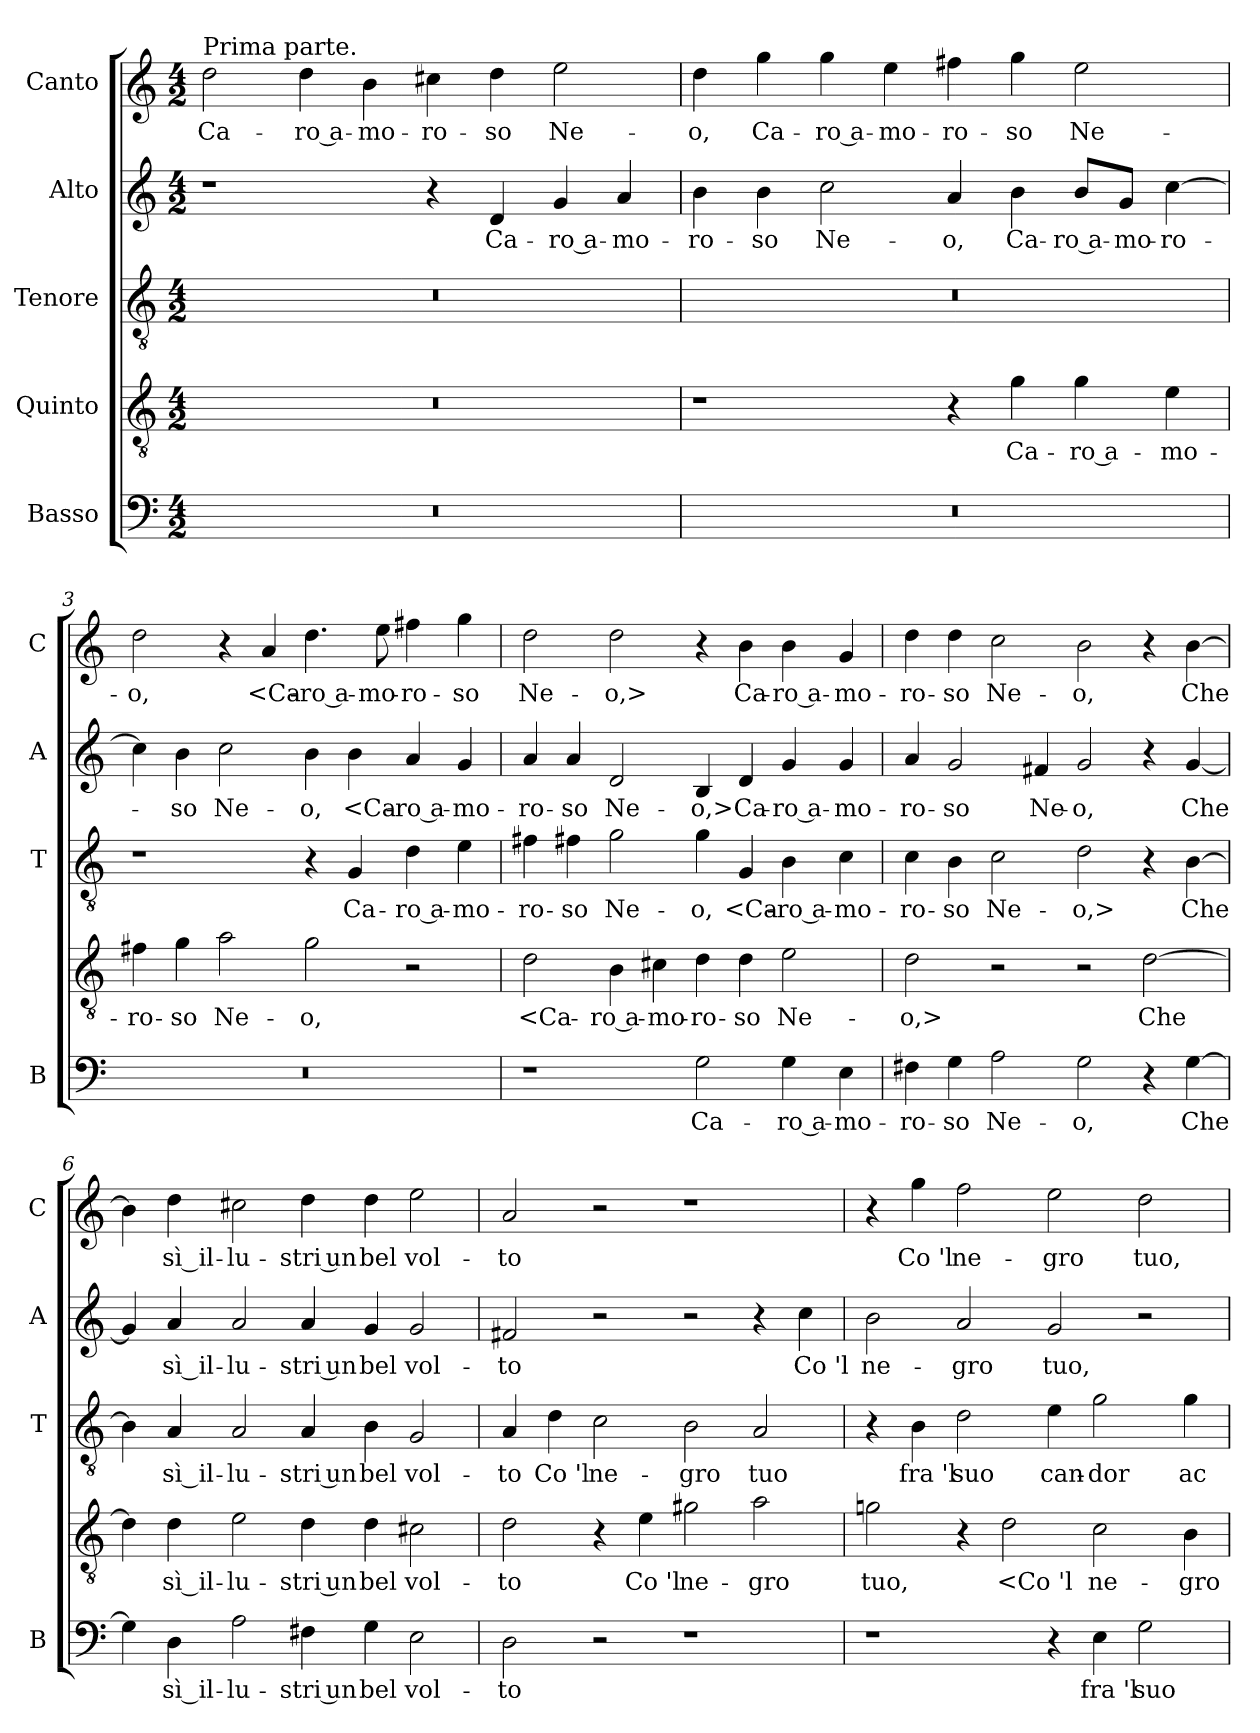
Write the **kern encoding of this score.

**kern	**text	**kern	**text	**kern	**text	**kern	**text	**kern	**text
*part5	*part5	*part4	*part4	*part3	*part3	*part2	*part2	*part1	*part1
*staff5	*staff5	*staff4	*staff4	*staff3	*staff3	*staff2	*staff2	*staff1	*staff1
*I"Basso	*	*I"Quinto	*	*I"Tenore	*	*I"Alto	*	*I"Canto	*
*I'B	*	*	*	*I'T	*	*I'A	*	*I'C	*
*clefF4	*	*clefGv2	*	*clefGv2	*	*clefG2	*	*clefG2	*
*k[]	*	*k[]	*	*k[]	*	*k[]	*	*k[]	*
*M4/2	*	*M4/2	*	*M4/2	*	*M4/2	*	*M4/2	*
=1	=1	=1	=1	=1	=1	=1	=1	=1	=1
!	!	!	!	!	!	!	!	!LO:TX:a:t=Prima parte.	!
0r	.	0r	.	0r	.	1r	.	2dd	Ca-
.	.	.	.	.	.	.	.	4dd	-ro a-
.	.	.	.	.	.	.	.	4b	-mo-
.	.	.	.	.	.	4r	.	4cc#X	-ro-
.	.	.	.	.	.	4d	Ca-	4dd	-so
.	.	.	.	.	.	4g	-ro a-	2ee	Ne-
.	.	.	.	.	.	4a	-mo-	.	.
=2	=2	=2	=2	=2	=2	=2	=2	=2	=2
0r	.	1r	.	0r	.	4b	-ro-	4dd	-o,
.	.	.	.	.	.	4b	-so	4gg	Ca-
.	.	.	.	.	.	2cc	Ne-	4gg	-ro a-
.	.	.	.	.	.	.	.	4ee	-mo-
.	.	4r	.	.	.	4a	-o,	4ff#X	-ro-
.	.	4g	Ca-	.	.	4b	Ca-	4gg	-so
.	.	4g	-ro a-	.	.	8b/L	-ro a-	2ee	Ne-
.	.	.	.	.	.	8g/J	-mo-	.	.
.	.	4e	-mo-	.	.	[4cc	-ro-	.	.
=3	=3	=3	=3	=3	=3	=3	=3	=3	=3
0r	.	4f#X	-ro-	1r	.	4cc]	.	2dd	-o,
.	.	4g	-so	.	.	4b	-so	.	.
.	.	2a	Ne-	.	.	2cc	Ne-	4r	.
.	.	.	.	.	.	.	.	4a	<Ca-
.	.	2g	-o,	4r	.	4b	-o,	4.dd	-ro a-
.	.	.	.	4G	Ca-	4b	<Ca-	.	.
.	.	.	.	.	.	.	.	8ee	-mo-
.	.	2r	.	4d	-ro a-	4a	-ro a-	4ff#X	-ro-
.	.	.	.	4e	-mo-	4g	-mo-	4gg	-so
=4	=4	=4	=4	=4	=4	=4	=4	=4	=4
1r	.	2d	<Ca-	4f#X	-ro-	4a	-ro-	2dd	Ne-
.	.	.	.	4f#X	-so	4a	-so	.	.
.	.	4B	-ro a-	2g	Ne-	2d	Ne-	2dd	-o,>
.	.	4c#X	-mo-	.	.	.	.	.	.
2G	Ca-	4d	-ro-	4g	-o,	4B	-o,>	4r	.
.	.	4d	-so	4G	<Ca-	4d	Ca-	4b	Ca-
4G	-ro a-	2e	Ne-	4B	-ro a-	4g	-ro a-	4b	-ro a-
4E	-mo-	.	.	4c	-mo-	4g	-mo-	4g	-mo-
=5	=5	=5	=5	=5	=5	=5	=5	=5	=5
4F#X	-ro-	2d	-o,>	4c	-ro-	4a	-ro-	4dd	-ro-
4G	-so	.	.	4B	-so	2g	-so	4dd	-so
2A	Ne-	2r	.	2c	Ne-	.	.	2cc	Ne-
.	.	.	.	.	.	4f#X	Ne-	.	.
2G	-o,	2r	.	2d	-o,>	2g	-o,	2b	-o,
4r	.	[2d	Che	4r	.	4r	.	4r	.
[4G	Che	.	.	[4B	Che	[4g	Che	[4b	Che
=6	=6	=6	=6	=6	=6	=6	=6	=6	=6
4G]	.	4d]	.	4B]	.	4g]	.	4b]	.
4D	sì il-	4d	sì il-	4A	sì il-	4a	sì il-	4dd	sì il-
2A	-lu-	2e	-lu-	2A	-lu-	2a	-lu-	2cc#X	-lu-
4F#X	-stri un	4d	-stri un	4A	-stri un	4a	-stri un	4dd	-stri un
4G	bel	4d	bel	4B	bel	4g	bel	4dd	bel
2E	vol-	2c#X	vol-	2G	vol-	2g	vol-	2ee	vol-
=7	=7	=7	=7	=7	=7	=7	=7	=7	=7
2D	-to	2d	-to	4A	-to	2f#X	-to	2a	-to
.	.	.	.	4d	Co 'l	.	.	.	.
2r	.	4r	.	2c	ne-	2r	.	2r	.
.	.	4e	Co 'l	.	.	.	.	.	.
1r	.	2g#X	ne-	2B	-gro	2r	.	1r	.
.	.	2a	-gro	2A	tuo	4r	.	.	.
.	.	.	.	.	.	4cc	Co 'l	.	.
=8	=8	=8	=8	=8	=8	=8	=8	=8	=8
1r	.	2gn	tuo,	4r	.	2b	ne-	4r	.
.	.	.	.	4B	fra 'l	.	.	4gg	Co 'l
.	.	4r	.	2d	suo	2a	-gro	2ff	ne-
.	.	2d	<Co 'l	.	.	.	.	.	.
4r	.	.	.	4e	can-	2g	tuo,	2ee	-gro
4E	fra 'l	2c	ne-	2g	-dor	.	.	.	.
2G	suo	.	.	.	.	2r	.	2dd	tuo,
.	.	4B	-gro	4g	ac-	.	.	.	.
=	=	=	=	=	=	=	=	=	=
*-	*-	*-	*-	*-	*-	*-	*-	*-	*-
